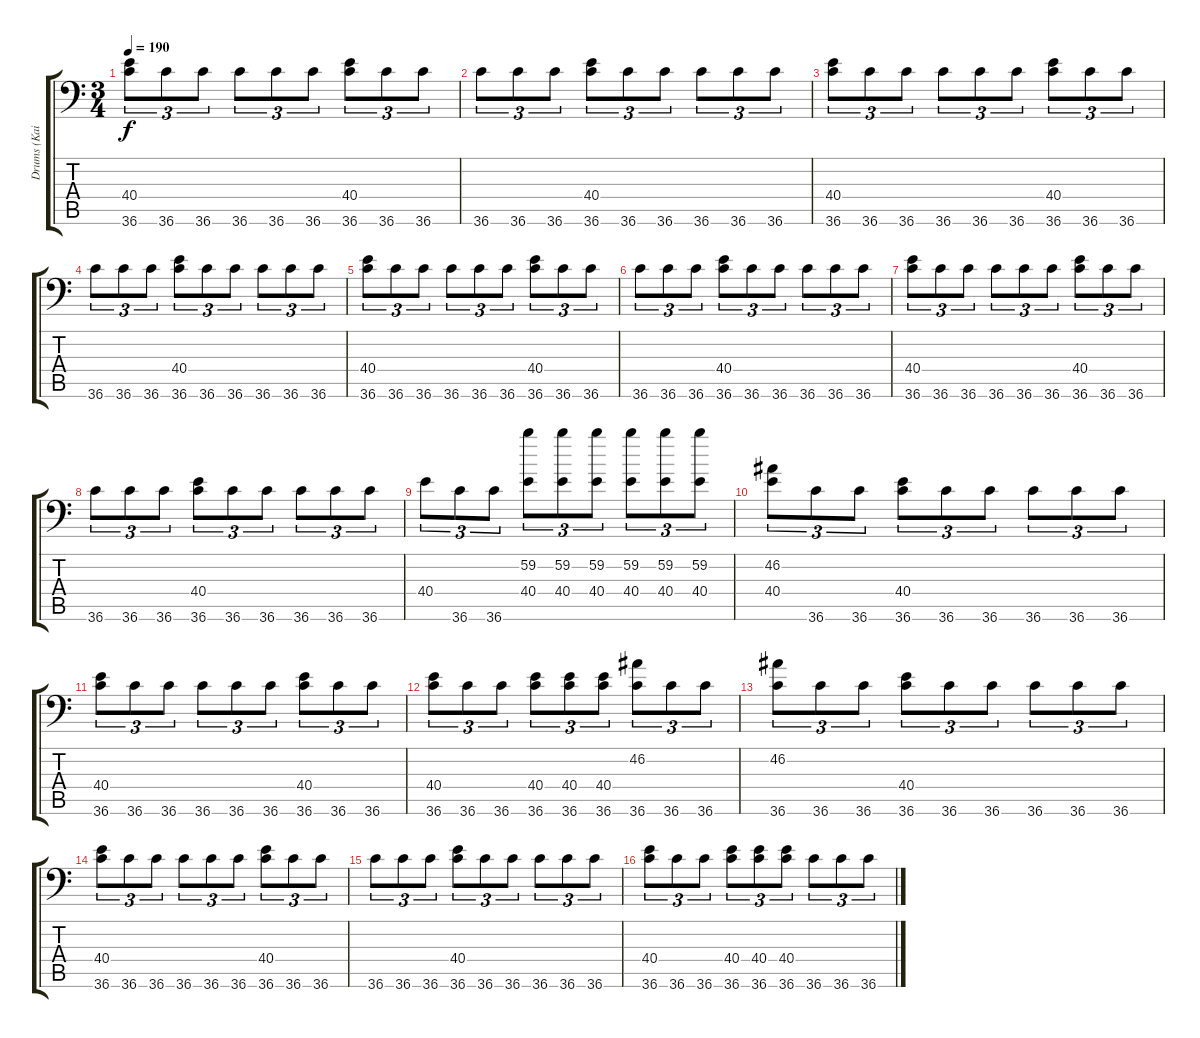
\track ("Drums (Kai)" "Drums (Kai") {instrument acousticgrandpiano}
\staff {score tabs}
\tuning (C-1 C-1 C-1 C-1 C-1 C-1) {hide}
\ts (3 4)
\tempo 190
\clef f4
\ks c
(40.4 36.6).8{tu (3 2) dy f} 36.6.8{tu (3 2)} 36.6.8{tu (3 2)} 36.6.8{tu (3 2)} 36.6.8{tu (3 2)} 36.6.8{tu (3 2)} (40.4 36.6).8{tu (3 2)} 36.6.8{tu (3 2)} 36.6.8{tu (3 2)} |
36.6.8{tu (3 2)} 36.6.8{tu (3 2)} 36.6.8{tu (3 2)} (40.4 36.6).8{tu (3 2)} 36.6.8{tu (3 2)} 36.6.8{tu (3 2)} 36.6.8{tu (3 2)} 36.6.8{tu (3 2)} 36.6.8{tu (3 2)} |
(40.4 36.6).8{tu (3 2)} 36.6.8{tu (3 2)} 36.6.8{tu (3 2)} 36.6.8{tu (3 2)} 36.6.8{tu (3 2)} 36.6.8{tu (3 2)} (40.4 36.6).8{tu (3 2)} 36.6.8{tu (3 2)} 36.6.8{tu (3 2)} |
36.6.8{tu (3 2)} 36.6.8{tu (3 2)} 36.6.8{tu (3 2)} (40.4 36.6).8{tu (3 2)} 36.6.8{tu (3 2)} 36.6.8{tu (3 2)} 36.6.8{tu (3 2)} 36.6.8{tu (3 2)} 36.6.8{tu (3 2)} |
(40.4 36.6).8{tu (3 2)} 36.6.8{tu (3 2)} 36.6.8{tu (3 2)} 36.6.8{tu (3 2)} 36.6.8{tu (3 2)} 36.6.8{tu (3 2)} (40.4 36.6).8{tu (3 2)} 36.6.8{tu (3 2)} 36.6.8{tu (3 2)} |
36.6.8{tu (3 2)} 36.6.8{tu (3 2)} 36.6.8{tu (3 2)} (40.4 36.6).8{tu (3 2)} 36.6.8{tu (3 2)} 36.6.8{tu (3 2)} 36.6.8{tu (3 2)} 36.6.8{tu (3 2)} 36.6.8{tu (3 2)} |
(40.4 36.6).8{tu (3 2)} 36.6.8{tu (3 2)} 36.6.8{tu (3 2)} 36.6.8{tu (3 2)} 36.6.8{tu (3 2)} 36.6.8{tu (3 2)} (40.4 36.6).8{tu (3 2)} 36.6.8{tu (3 2)} 36.6.8{tu (3 2)} |
36.6.8{tu (3 2)} 36.6.8{tu (3 2)} 36.6.8{tu (3 2)} (40.4 36.6).8{tu (3 2)} 36.6.8{tu (3 2)} 36.6.8{tu (3 2)} 36.6.8{tu (3 2)} 36.6.8{tu (3 2)} 36.6.8{tu (3 2)} |
40.4.8{tu (3 2)} 36.6.8{tu (3 2)} 36.6.8{tu (3 2)} (59.2 40.4).8{tu (3 2)} (59.2 40.4).8{tu (3 2)} (59.2 40.4).8{tu (3 2)} (59.2 40.4).8{tu (3 2)} (59.2 40.4).8{tu (3 2)} (59.2 40.4).8{tu (3 2)} |
(46.2 40.4).8{tu (3 2)} 36.6.8{tu (3 2)} 36.6.8{tu (3 2)} (40.4 36.6).8{tu (3 2)} 36.6.8{tu (3 2)} 36.6.8{tu (3 2)} 36.6.8{tu (3 2)} 36.6.8{tu (3 2)} 36.6.8{tu (3 2)} |
(40.4 36.6).8{tu (3 2)} 36.6.8{tu (3 2)} 36.6.8{tu (3 2)} 36.6.8{tu (3 2)} 36.6.8{tu (3 2)} 36.6.8{tu (3 2)} (40.4 36.6).8{tu (3 2)} 36.6.8{tu (3 2)} 36.6.8{tu (3 2)} |
(40.4 36.6).8{tu (3 2)} 36.6.8{tu (3 2)} 36.6.8{tu (3 2)} (40.4 36.6).8{tu (3 2)} (40.4 36.6).8{tu (3 2)} (40.4 36.6).8{tu (3 2)} (46.2 36.6).8{tu (3 2)} 36.6.8{tu (3 2)} 36.6.8{tu (3 2)} |
(46.2 36.6).8{tu (3 2)} 36.6.8{tu (3 2)} 36.6.8{tu (3 2)} (40.4 36.6).8{tu (3 2)} 36.6.8{tu (3 2)} 36.6.8{tu (3 2)} 36.6.8{tu (3 2)} 36.6.8{tu (3 2)} 36.6.8{tu (3 2)} |
(40.4 36.6).8{tu (3 2)} 36.6.8{tu (3 2)} 36.6.8{tu (3 2)} 36.6.8{tu (3 2)} 36.6.8{tu (3 2)} 36.6.8{tu (3 2)} (40.4 36.6).8{tu (3 2)} 36.6.8{tu (3 2)} 36.6.8{tu (3 2)} |
36.6.8{tu (3 2)} 36.6.8{tu (3 2)} 36.6.8{tu (3 2)} (40.4 36.6).8{tu (3 2)} 36.6.8{tu (3 2)} 36.6.8{tu (3 2)} 36.6.8{tu (3 2)} 36.6.8{tu (3 2)} 36.6.8{tu (3 2)} |
(40.4 36.6).8{tu (3 2)} 36.6.8{tu (3 2)} 36.6.8{tu (3 2)} (40.4 36.6).8{tu (3 2)} (40.4 36.6).8{tu (3 2)} (40.4 36.6).8{tu (3 2)} 36.6.8{tu (3 2)} 36.6.8{tu (3 2)} 36.6.8{tu (3 2)}
